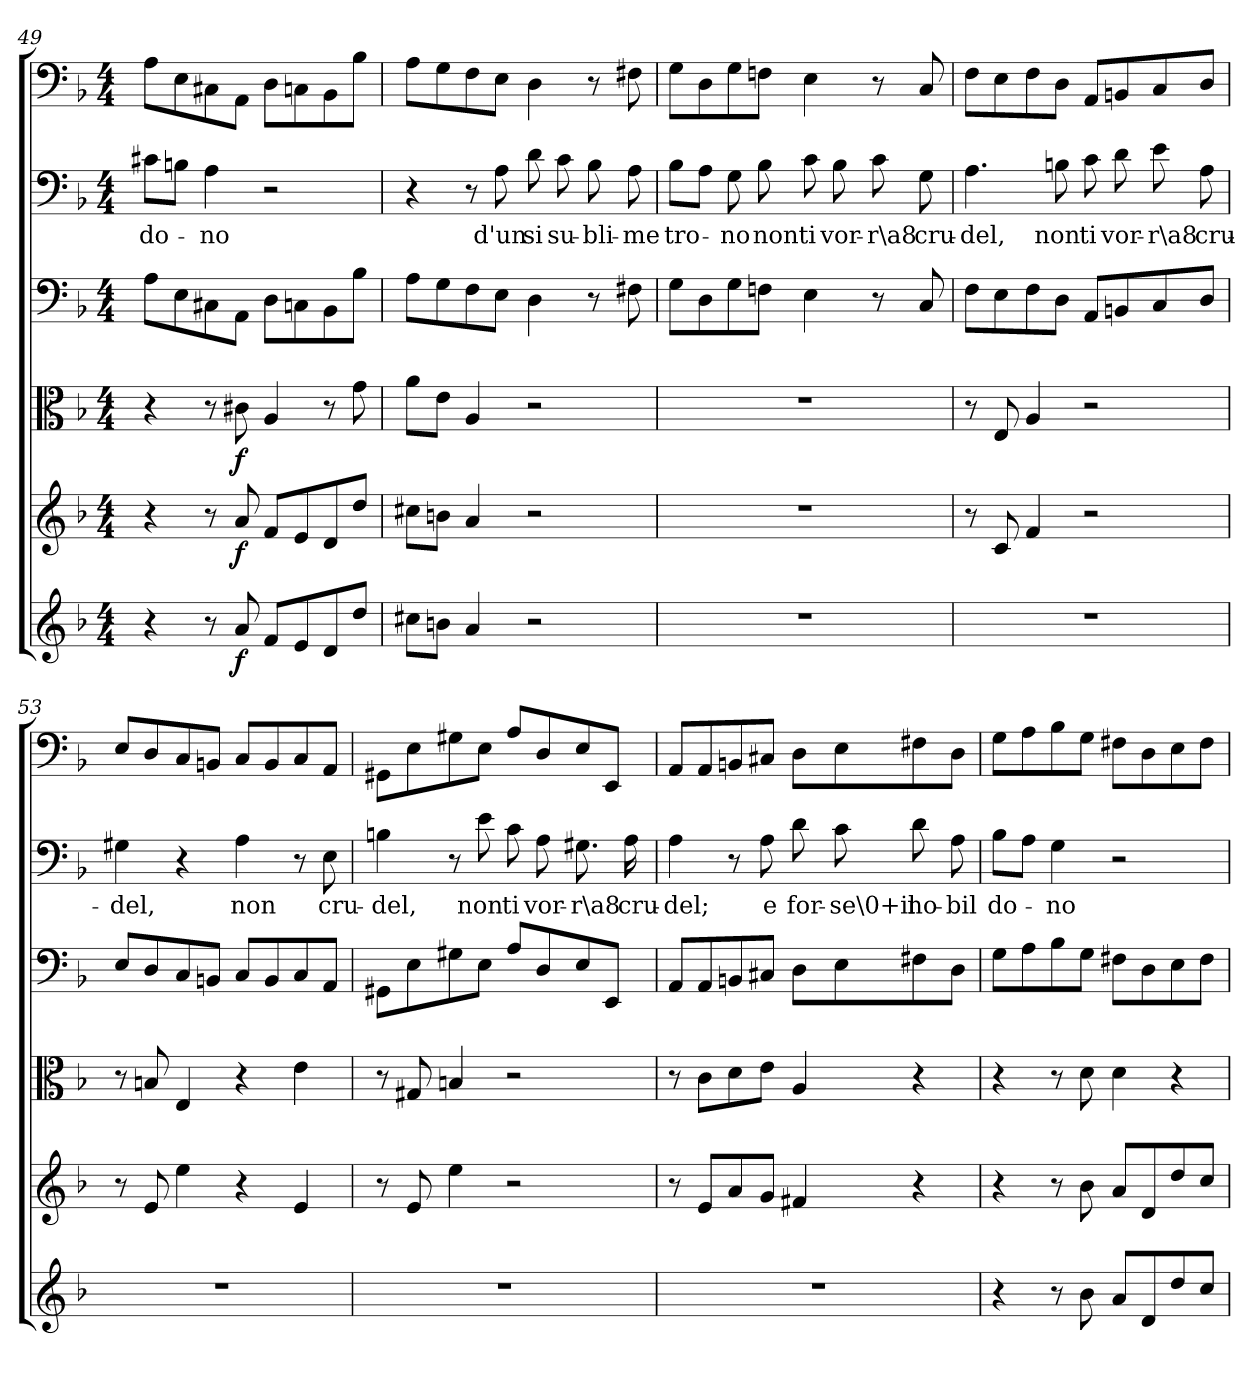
**kern	**dynam	**kern	**dynam	**kern	**dynam	**kern	**kern	**text	**kern
*part6	*part6	*part5	*part5	*part4	*part4	*part3	*part2	*part2	*part1
*staff6	*staff6	*staff5	*staff5	*staff4	*staff4	*staff3	*staff2	*staff2	*staff1
*clefG2	*	*clefG2	*	*clefC3	*	*clefF4	*clefF4	*	*clefF4
*k[b-]	*	*k[b-]	*	*k[b-]	*	*k[b-]	*k[b-]	*	*k[b-]
*F:	*	*F:	*	*F:	*	*F:	*F:	*	*F:
*M4/4	*	*M4/4	*	*M4/4	*	*M4/4	*M4/4	*	*M4/4
=49	=49	=49	=49	=49	=49	=49	=49	=49	=49
4r	.	4r	.	4r	.	8A\L	8c#X\L	do-	8A\L
.	.	.	.	.	.	8E\	8Bn\J	.	8E\
8r	.	8r	.	8r	.	8C#X\	4A\	-no	8C#X\
8a/	f	8a/	f	8c#X\	f	8AA\J	.	.	8AA\J
8f/L	.	8f/L	.	4A/	.	8D\L	2r	.	8D\L
8e/	.	8e/	.	.	.	8Cn\	.	.	8Cn\
8d/	.	8d/	.	8r	.	8BB-\	.	.	8BB-\
8dd/J	.	8dd/J	.	8g\	.	8B-\J	.	.	8B-\J
=50	=50	=50	=50	=50	=50	=50	=50	=50	=50
8cc#X\L	.	8cc#X\L	.	8a\L	.	8A\L	4r	.	8A\L
8bn\J	.	8bn\J	.	8e\J	.	8G\	.	.	8G\
4a/	.	4a/	.	4A/	.	8F\	8r	.	8F\
.	.	.	.	.	.	8E\J	8A\	d'un	8E\J
2r	.	2r	.	2r	.	4D\	8d\	si	4D\
.	.	.	.	.	.	.	8c\	su-	.
.	.	.	.	.	.	8r	8B-\	-bli-	8r
.	.	.	.	.	.	8F#X\	8A\	-me	8F#X\
=51	=51	=51	=51	=51	=51	=51	=51	=51	=51
1r	.	1r	.	1r	.	8G\L	8B-\L	tro-	8G\L
.	.	.	.	.	.	8D\	8A\J	.	8D\
.	.	.	.	.	.	8G\	8G\	-no	8G\
.	.	.	.	.	.	8Fn\J	8B-\	non	8Fn\J
.	.	.	.	.	.	4E\	8c\	ti	4E\
.	.	.	.	.	.	.	8B-\	vor-	.
.	.	.	.	.	.	8r	8c\	-r\a8	8r
.	.	.	.	.	.	8C/	8G\	cru-	8C/
=52	=52	=52	=52	=52	=52	=52	=52	=52	=52
1r	.	8r	.	8r	.	8F\L	4.A\	-del,	8F\L
.	.	8c/	.	8E/	.	8E\	.	.	8E\
.	.	4f/	.	4A/	.	8F\	.	.	8F\
.	.	.	.	.	.	8D\J	8Bn\	non	8D\J
.	.	2r	.	2r	.	8AA/L	8c\	ti	8AA/L
.	.	.	.	.	.	8BBn/	8d\	vor-	8BBn/
.	.	.	.	.	.	8C/	8e\	-r\a8	8C/
.	.	.	.	.	.	8D/J	8A\	cru-	8D/J
=53	=53	=53	=53	=53	=53	=53	=53	=53	=53
1r	.	8r	.	8r	.	8E/L	4G#X\	-del,	8E/L
.	.	8e/	.	8Bn/	.	8D/	.	.	8D/
.	.	4ee\	.	4E/	.	8C/	4r	.	8C/
.	.	.	.	.	.	8BBn/J	.	.	8BBn/J
.	.	4r	.	4r	.	8C/L	4A\	non	8C/L
.	.	.	.	.	.	8BB/	.	.	8BB/
.	.	4e/	.	4e\	.	8C/	8r	.	8C/
.	.	.	.	.	.	8AA/J	8E\	cru-	8AA/J
=54	=54	=54	=54	=54	=54	=54	=54	=54	=54
1r	.	8r	.	8r	.	8GG#X\L	4Bn\	-del,	8GG#X\L
.	.	8e/	.	8G#X/	.	8E\	.	.	8E\
.	.	4ee\	.	4Bn/	.	8G#X\	8r	.	8G#X\
.	.	.	.	.	.	8E\J	8e\	non	8E\J
.	.	2r	.	2r	.	8A/L	8c\	ti	8A/L
.	.	.	.	.	.	8D/	8A\	vor-	8D/
.	.	.	.	.	.	8E/	8.G#X\	-r\a8	8E/
.	.	.	.	.	.	8EE/J	.	.	8EE/J
.	.	.	.	.	.	.	16A\	cru-	.
=55	=55	=55	=55	=55	=55	=55	=55	=55	=55
1r	.	8r	.	8r	.	8AA/L	4A\	-del;	8AA/L
.	.	8e/L	.	8c\L	.	8AA/	.	.	8AA/
.	.	8a/	.	8d\	.	8BBn/	8r	.	8BBn/
.	.	8g/J	.	8e\J	.	8C#X/J	8A\	e	8C#X/J
.	.	4f#X/	.	4A/	.	8D\L	8d\	for-	8D\L
.	.	.	.	.	.	8E\	8c\	-se\0+il	8E\
.	.	4r	.	4r	.	8F#X\	8d\	no-	8F#X\
.	.	.	.	.	.	8D\J	8A\	-bil	8D\J
=56	=56	=56	=56	=56	=56	=56	=56	=56	=56
4r	.	4r	.	4r	.	8G\L	8B-\L	do-	8G\L
.	.	.	.	.	.	8A\	8A\J	.	8A\
8r	.	8r	.	8r	.	8B-\	4G\	-no	8B-\
8b-\	.	8b-\	.	8d\	.	8G\J	.	.	8G\J
8a/L	.	8a/L	.	4d\	.	8F#X\L	2r	.	8F#X\L
8d/	.	8d/	.	.	.	8D\	.	.	8D\
8dd/	.	8dd/	.	4r	.	8E\	.	.	8E\
8cc/J	.	8cc/J	.	.	.	8F#\J	.	.	8F#\J
=	=	=	=	=	=	=	=	=	=
*-	*-	*-	*-	*-	*-	*-	*-	*-	*-
